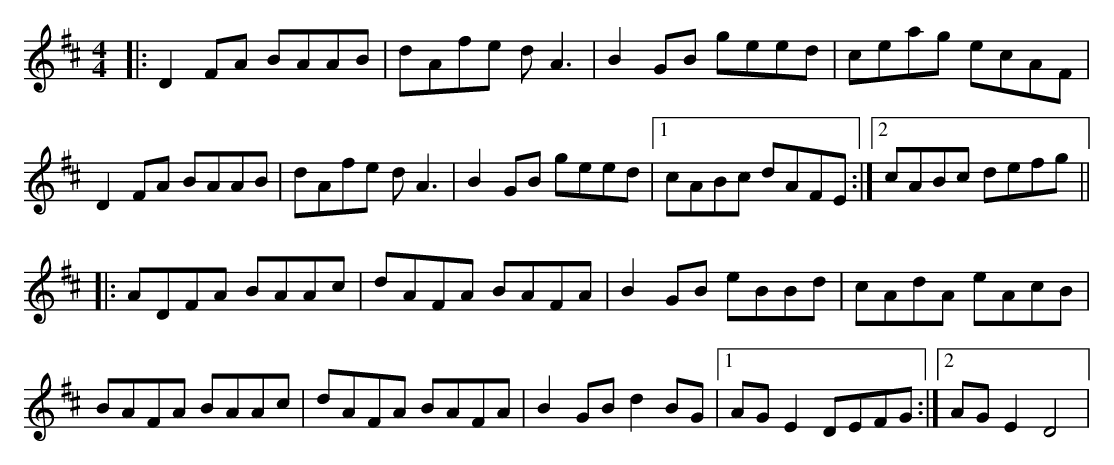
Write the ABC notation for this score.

X:1
M:4/4
K:D
|:D2FA BAAB|dAfe dA3|B2GB geed|ceag ecAF|
D2FA BAAB|dAfe dA3|B2GB geed|1 cABc dAFE:|2 cABc defg||
|:ADFA BAAc|dAFA BAFA|B2GB eBBd|cAdA eAcB|
BAFA BAAc|dAFA BAFA|B2GB d2BG|1 AG E2 DEFG:|2 AG E2 D4|
